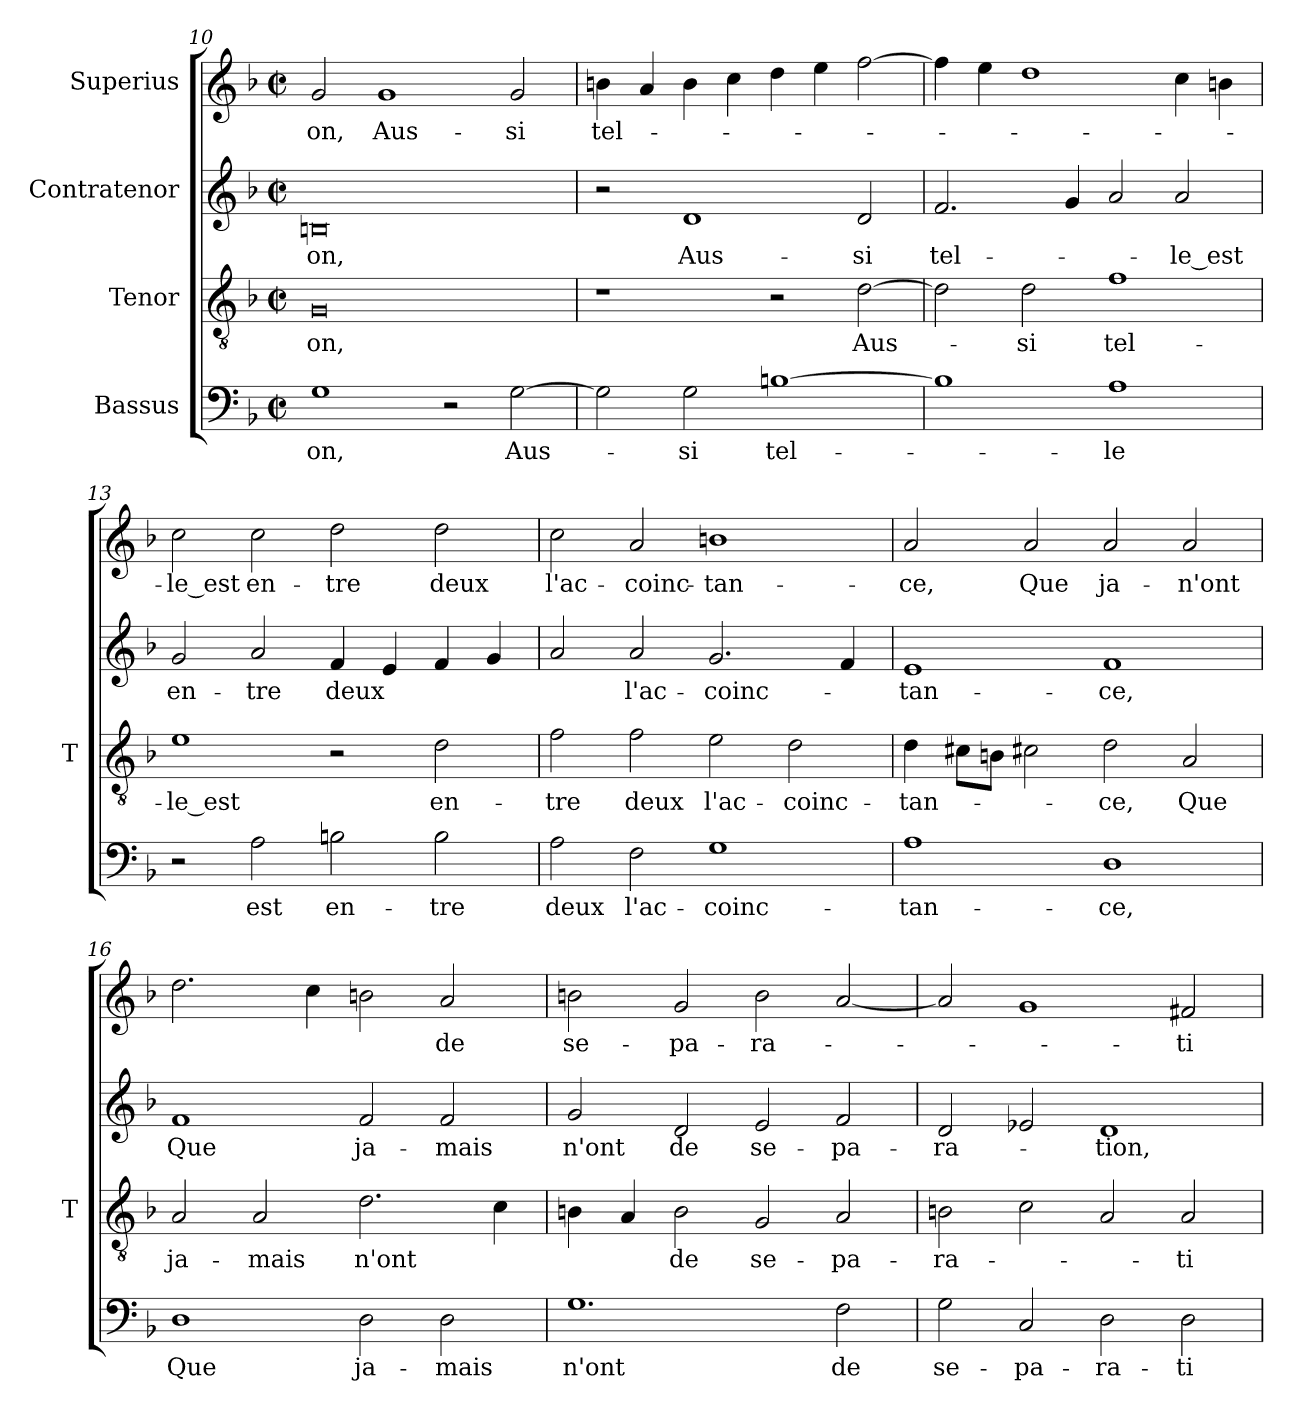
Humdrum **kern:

**kern	**text	**kern	**text	**kern	**text	**kern	**text
*part4	*part4	*part3	*part3	*part2	*part2	*part1	*part1
*staff4	*staff4	*staff3	*staff3	*staff2	*staff2	*staff1	*staff1
*I"Bassus	*	*I"Tenor	*	*I"Contratenor	*	*I"Superius	*
*	*	*I'T	*	*	*	*	*
!!LO:LB:g=z
*clefF4	*	*clefGv2	*	*clefG2	*	*clefG2	*
*k[b-]	*	*k[b-]	*	*k[b-]	*	*k[b-]	*
*F:	*	*F:	*	*F:	*	*F:	*
*M2/2	*	*M2/2	*	*M2/2	*	*M2/2	*
*met(c|)	*	*met(c|)	*	*met(c|)	*	*met(c|)	*
=10	=10	=10	=10	=10	=10	=10	=10
1G	-on,	0G	-on,	0B	-on,	2g	-on,
.	.	.	.	.	.	1g	Aus-
2r	.	.	.	.	.	.	.
[2G	Aus-	.	.	.	.	2g	-si
=11	=11	=11	=11	=11	=11	=11	=11
2G]	.	1r	.	2r	.	4b	tel-
.	.	.	.	.	.	4a	.
2G	-si	.	.	1d	Aus-	4b	.
.	.	.	.	.	.	4cc	.
[1B	tel-	2r	.	.	.	4dd	.
.	.	.	.	.	.	4ee	.
.	.	[2d	Aus-	2d	-si	[2ff	.
=12	=12	=12	=12	=12	=12	=12	=12
1B]	.	2d]	.	2.f	tel-	4ff]	.
.	.	.	.	.	.	4ee	.
.	.	2d	-si	.	.	1dd	.
.	.	.	.	4g	.	.	.
1A	-le	1f	tel-	2a	.	.	.
.	.	.	.	2a	-le_est	4cc	.
.	.	.	.	.	.	4b	.
=13	=13	=13	=13	=13	=13	=13	=13
2r	.	1e	-le_est	2g	en-	2cc	-le_est
2A	-est	.	.	2a	-tre	2cc	en-
2B	en-	2r	.	4f	-deux	2dd	-tre
.	.	.	.	4e	.	.	.
2B	-tre	2d	en-	4f	.	2dd	-deux
.	.	.	.	4g	.	.	.
!!LO:PB:g=z
=14	=14	=14	=14	=14	=14	=14	=14
2A	-deux	2f	-tre	2a	.	2cc	l'ac-
2F	l'ac-	2f	-deux	2a	l'ac-	2a	coinc-
1G	coinc-	2e	l'ac-	2.g	coinc-	1b	tan-
.	.	2d	coinc-	.	.	.	.
.	.	.	.	4f	.	.	.
=15	=15	=15	=15	=15	=15	=15	=15
1A	tan-	4d	tan-	1e	tan-	2a	-ce,
.	.	8c#XL	.	.	.	.	.
.	.	8BJ	.	.	.	.	.
.	.	2c#X	.	.	.	2a	-Que
1D	-ce,	2d	-ce,	1f	-ce,	2a	ja-
.	.	2A	-Que	.	.	2a	-n'ont
=16	=16	=16	=16	=16	=16	=16	=16
1D	-Que	2A	ja-	1f	-Que	2.dd	.
.	.	2A	-mais	.	.	.	.
.	.	.	.	.	.	4cc	.
2D	ja-	2.d	-n'ont	2f	ja-	2b	.
2D	-mais	.	.	2f	-mais	2a	-de
.	.	4c	.	.	.	.	.
=17	=17	=17	=17	=17	=17	=17	=17
1.G	-n'ont	4B	.	2g	-n'ont	2b	se-
.	.	4A	.	.	.	.	.
.	.	2B	-de	2d	-de	2g	pa-
.	.	2G	se-	2e	se-	2b	ra-
2F	-de	2A	pa-	2f	pa-	[2a	.
=18	=18	=18	=18	=18	=18	=18	=18
2G	se-	2B	ra-	2d	ra-	2a]	.
2C	pa-	2c	.	2e-X	.	1g	.
2D	ra-	2A	.	1d	-tion,	.	.
2D	ti-	2A	ti-	.	.	2f#X	ti-
=	=	=	=	=	=	=	=
*-	*-	*-	*-	*-	*-	*-	*-
